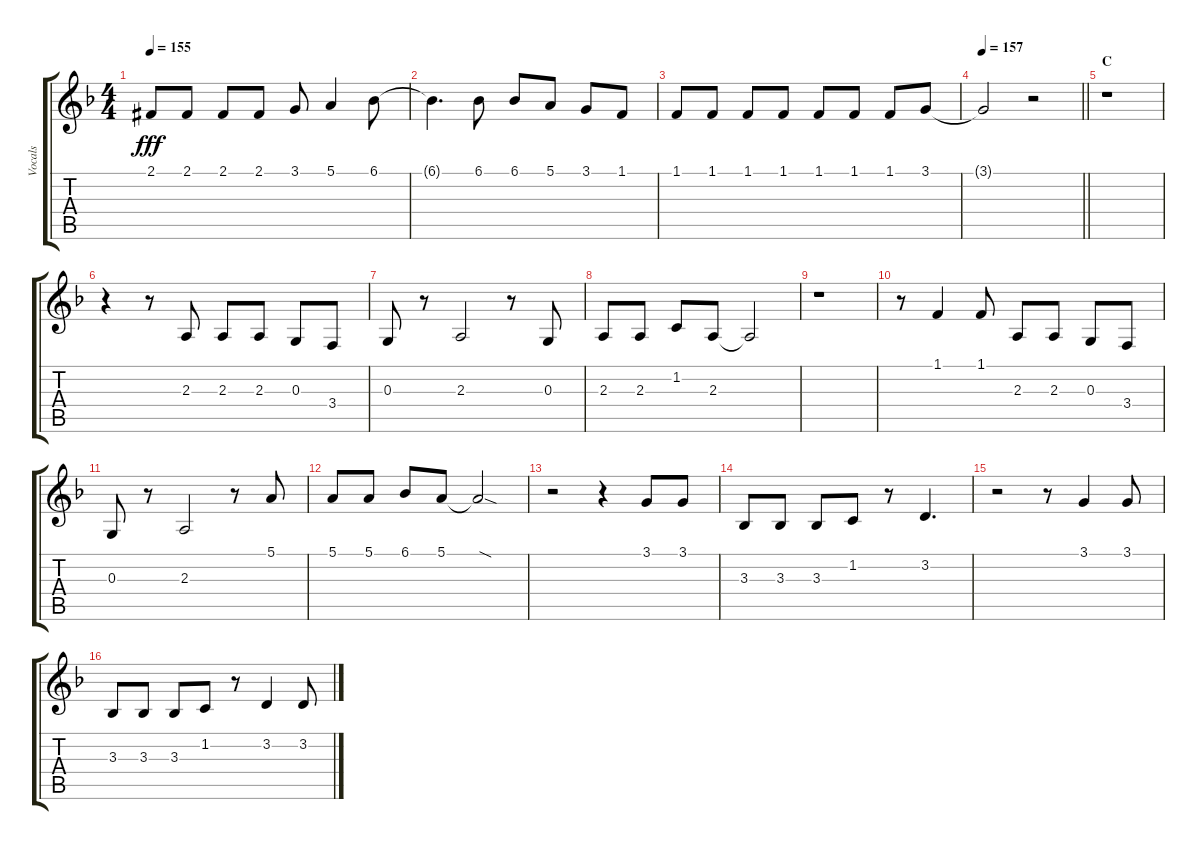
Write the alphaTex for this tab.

\track ("Vocals" "Vocals") {instrument voiceoohs}
\staff {score tabs}
\tuning (E4 B3 G3 D3 A2 E2) {hide}
\ts (4 4)
\tempo 155
\clef g2
\ks f
2.1{acc #}.8{dy fff} 2.1{acc #}.8 2.1{acc #}.8 2.1{acc #}.8 3.1.8 5.1.4 6.1.8 |
6.1{t}.4{d} 6.1.8 6.1.8 5.1.8 3.1.8 1.1.8 |
1.1.8 1.1.8 1.1.8 1.1.8 1.1.8 1.1.8 1.1.8 3.1.8 |
\tempo 157
\barLineRight lightlight
3.1{t}.2 r.2 |
\section ("" "C")
r.1 |
r.4 r.8 2.3.8 2.3.8 2.3.8 0.3.8 3.4.8 |
0.3.8 r.8 2.3.2 r.8 0.3.8 |
2.3.8 2.3.8 1.2.8 2.3.8 2.3{t}.2 |
r.1 |
r.8 1.1.4 1.1.8 2.3.8 2.3.8 0.3.8 3.4.8 |
0.3.8 r.8 2.3.2 r.8 5.1.8 |
5.1.8 5.1.8 6.1.8 5.1.8 5.1{sod t}.2 |
r.2 r.4 3.1.8 3.1.8 |
3.3.8 3.3.8 3.3.8 1.2.8 r.8 3.2.4{d} |
r.2 r.8 3.1.4 3.1.8 |
3.3.8 3.3.8 3.3.8 1.2.8 r.8 3.2.4 3.2.8
